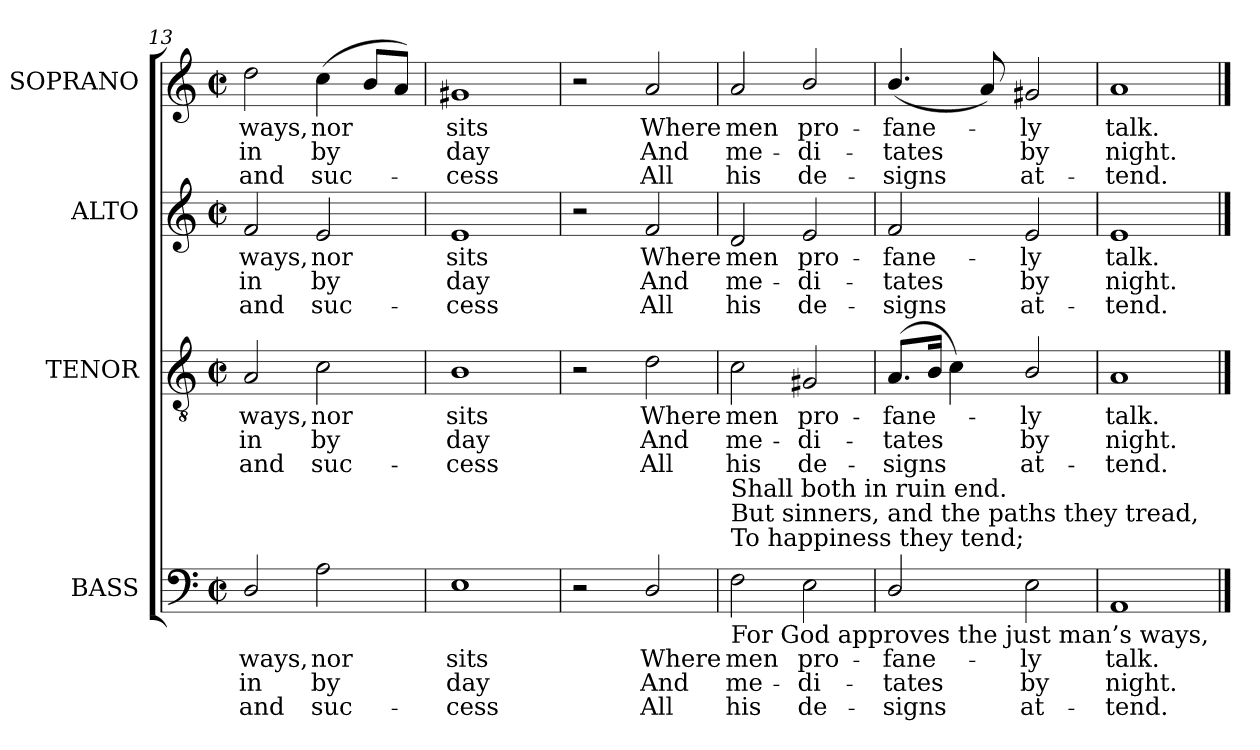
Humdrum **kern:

**kern	**text	**text	**text	**kern	**text	**text	**text	**kern	**text	**text	**text	**kern	**text	**text	**text
*part4	*part4	*part4	*part4	*part3	*part3	*part3	*part3	*part2	*part2	*part2	*part2	*part1	*part1	*part1	*part1
*staff4	*staff4	*staff4	*staff4	*staff3	*staff3	*staff3	*staff3	*staff2	*staff2	*staff2	*staff2	*staff1	*staff1	*staff1	*staff1
*I"BASS	*	*	*	*I"TENOR	*	*	*	*I"ALTO	*	*	*	*I"SOPRANO	*	*	*
*I'B.	*	*	*	*I'T.	*	*	*	*I'A.	*	*	*	*I'S.	*	*	*
*clefF4	*	*	*	*clefGv2	*	*	*	*clefG2	*	*	*	*clefG2	*	*	*
*	*	*	*	*ITrd7c12	*	*	*	*	*	*	*	*	*	*	*
*k[]	*	*	*	*k[]	*	*	*	*k[]	*	*	*	*k[]	*	*	*
*a:	*	*	*	*a:	*	*	*	*a:	*	*	*	*a:	*	*	*
*M2/2	*	*	*	*M2/2	*	*	*	*M2/2	*	*	*	*M2/2	*	*	*
*met(c|)	*	*	*	*met(c|)	*	*	*	*met(c|)	*	*	*	*met(c|)	*	*	*
=13	=13	=13	=13	=13	=13	=13	=13	=13	=13	=13	=13	=13	=13	=13	=13
!	!LO:LY:b:color=#000000	!LO:LY:b:color=#000000	!LO:LY:b:color=#000000	!	!	!	!	!	!	!	!	!	!	!	!
!	!	!	!	!	!LO:LY:b:color=#000000	!LO:LY:b:color=#000000	!LO:LY:b:color=#000000	!	!	!	!	!	!	!	!
!	!	!	!	!	!	!	!	!	!LO:LY:b:color=#000000	!LO:LY:b:color=#000000	!LO:LY:b:color=#000000	!	!	!	!
!	!	!	!	!	!	!	!	!	!	!	!	!	!LO:LY:b:color=#000000	!LO:LY:b:color=#000000	!LO:LY:b:color=#000000
2Di/	ways,	-in	and	2AAi/	ways,	-in	and	2fi/	ways,	-in	and	2ddi\	ways,	-in	and
!	!LO:LY:b:color=#000000	!LO:LY:b:color=#000000	!LO:LY:b:color=#000000	!	!	!	!	!	!	!	!	!	!	!	!
!	!	!	!	!	!LO:LY:b:color=#000000	!LO:LY:b:color=#000000	!LO:LY:b:color=#000000	!	!	!	!	!	!	!	!
!	!	!	!	!	!	!	!	!	!LO:LY:b:color=#000000	!LO:LY:b:color=#000000	!LO:LY:b:color=#000000	!	!	!	!
!	!	!	!	!	!	!	!	!	!	!	!	!	!LO:LY:b:color=#000000	!LO:LY:b:color=#000000	!LO:LY:b:color=#000000
2Ai\	nor	by	suc-	2Ci\	nor	by	suc-	2ei/	nor	by	suc-	(4cci\	nor	by	suc-
.	.	.	.	.	.	.	.	.	.	.	.	8bi/L	.	.	.
.	.	.	.	.	.	.	.	.	.	.	.	8ai/J)	.	.	.
=14	=14	=14	=14	=14	=14	=14	=14	=14	=14	=14	=14	=14	=14	=14	=14
!	!LO:LY:b:color=#000000	!LO:LY:b:color=#000000	!LO:LY:b:color=#000000	!	!	!	!	!	!	!	!	!	!	!	!
!	!	!	!	!	!LO:LY:b:color=#000000	!LO:LY:b:color=#000000	!LO:LY:b:color=#000000	!	!	!	!	!	!	!	!
!	!	!	!	!	!	!	!	!	!LO:LY:b:color=#000000	!LO:LY:b:color=#000000	!LO:LY:b:color=#000000	!	!	!	!
!	!	!	!	!	!	!	!	!	!	!	!	!	!LO:LY:b:color=#000000	!LO:LY:b:color=#000000	!LO:LY:b:color=#000000
1Ei	sits	day	-cess	1BBi	sits	day	-cess	1ei	sits	day	-cess	1g#Xi	sits	day	-cess
=15	=15	=15	=15	=15	=15	=15	=15	=15	=15	=15	=15	=15	=15	=15	=15
2r	.	.	.	2r	.	.	.	2r	.	.	.	2r	.	.	.
!	!LO:LY:b:color=#000000	!LO:LY:b:color=#000000	!LO:LY:b:color=#000000	!	!	!	!	!	!	!	!	!	!	!	!
!	!	!	!	!	!LO:LY:b:color=#000000	!LO:LY:b:color=#000000	!LO:LY:b:color=#000000	!	!	!	!	!	!	!	!
!	!	!	!	!	!	!	!	!	!LO:LY:b:color=#000000	!LO:LY:b:color=#000000	!LO:LY:b:color=#000000	!	!	!	!
!	!	!	!	!	!	!	!	!	!	!	!	!	!LO:LY:b:color=#000000	!LO:LY:b:color=#000000	!LO:LY:b:color=#000000
2Di/	Where	And	All	2Di\	Where	And	All	2fi/	Where	And	All	2ai/	Where	And	All
=16	=16	=16	=16	=16	=16	=16	=16	=16	=16	=16	=16	=16	=16	=16	=16
!	!LO:LY:b:color=#000000	!LO:LY:b:color=#000000	!LO:LY:b:color=#000000	!	!	!	!	!	!	!	!	!	!	!	!
!	!	!	!	!	!LO:LY:b:color=#000000	!LO:LY:b:color=#000000	!LO:LY:b:color=#000000	!	!	!	!	!	!	!	!
!	!	!	!	!	!	!	!	!	!LO:LY:b:color=#000000	!LO:LY:b:color=#000000	!LO:LY:b:color=#000000	!	!	!	!
!LO:TX:b:t=For God approves the just man’s ways,	!	!	!	!	!	!	!	!	!	!	!	!	!	!	!
!LO:TX:t=To happiness they tend;	!	!	!	!	!	!	!	!	!	!	!	!	!	!	!
!LO:TX:t=But sinners, and the paths they tread,	!	!	!	!	!	!	!	!	!	!	!	!	!	!	!
!LO:TX:t=Shall both in ruin end.	!	!	!	!	!	!	!	!	!	!	!	!	!	!	!
!	!	!	!	!	!	!	!	!	!	!	!	!	!LO:LY:b:color=#000000	!LO:LY:b:color=#000000	!LO:LY:b:color=#000000
2Fi\	men	me-	his	2Ci\	men	me-	his	2di/	men	me-	his	2ai/	men	me-	his
!	!LO:LY:b:color=#000000	!LO:LY:b:color=#000000	!LO:LY:b:color=#000000	!	!	!	!	!	!	!	!	!	!	!	!
!	!	!	!	!	!LO:LY:b:color=#000000	!LO:LY:b:color=#000000	!LO:LY:b:color=#000000	!	!	!	!	!	!	!	!
!	!	!	!	!	!	!	!	!	!LO:LY:b:color=#000000	!LO:LY:b:color=#000000	!LO:LY:b:color=#000000	!	!	!	!
!	!	!	!	!	!	!	!	!	!	!	!	!	!LO:LY:b:color=#000000	!LO:LY:b:color=#000000	!LO:LY:b:color=#000000
2Ei\	pro-	-di-	de-	2GG#Xi/	pro-	-di-	de-	2ei/	pro-	-di-	de-	2bi/	pro-	-di-	de-
=17	=17	=17	=17	=17	=17	=17	=17	=17	=17	=17	=17	=17	=17	=17	=17
!	!LO:LY:b:color=#000000	!LO:LY:b:color=#000000	!LO:LY:b:color=#000000	!	!	!	!	!	!	!	!	!	!	!	!
!	!	!	!	!	!LO:LY:b:color=#000000	!LO:LY:b:color=#000000	!LO:LY:b:color=#000000	!	!	!	!	!	!	!	!
!	!	!	!	!	!	!	!	!	!LO:LY:b:color=#000000	!LO:LY:b:color=#000000	!LO:LY:b:color=#000000	!	!	!	!
!	!	!	!	!	!	!	!	!	!	!	!	!	!LO:LY:b:color=#000000	!LO:LY:b:color=#000000	!LO:LY:b:color=#000000
2Di/	-fane-	-tates	-signs	(8.AAi/L	-fane-	-tates	-signs	2fi/	-fane-	-tates	-signs	(4.bi/	-fane-	-tates	-signs
.	.	.	.	16BBi/Jk	.	.	.	.	.	.	.	.	.	.	.
.	.	.	.	4Ci\)	.	.	.	.	.	.	.	.	.	.	.
.	.	.	.	.	.	.	.	.	.	.	.	8ai/)	.	.	.
!	!LO:LY:b:color=#000000	!LO:LY:b:color=#000000	!LO:LY:b:color=#000000	!	!	!	!	!	!	!	!	!	!	!	!
!	!	!	!	!	!LO:LY:b:color=#000000	!LO:LY:b:color=#000000	!LO:LY:b:color=#000000	!	!	!	!	!	!	!	!
!	!	!	!	!	!	!	!	!	!LO:LY:b:color=#000000	!LO:LY:b:color=#000000	!LO:LY:b:color=#000000	!	!	!	!
!	!	!	!	!	!	!	!	!	!	!	!	!	!LO:LY:b:color=#000000	!LO:LY:b:color=#000000	!LO:LY:b:color=#000000
2Ei\	-ly	by	at-	2BBi/	-ly	by	at-	2ei/	-ly	by	at-	2g#Xi/	-ly	by	at-
=18	=18	=18	=18	=18	=18	=18	=18	=18	=18	=18	=18	=18	=18	=18	=18
!	!LO:LY:b:color=#000000	!LO:LY:b:color=#000000	!LO:LY:b:color=#000000	!	!	!	!	!	!	!	!	!	!	!	!
!	!	!	!	!	!LO:LY:b:color=#000000	!LO:LY:b:color=#000000	!LO:LY:b:color=#000000	!	!	!	!	!	!	!	!
!	!	!	!	!	!	!	!	!	!LO:LY:b:color=#000000	!LO:LY:b:color=#000000	!LO:LY:b:color=#000000	!	!	!	!
!	!	!	!	!	!	!	!	!	!	!	!	!	!LO:LY:b:color=#000000	!LO:LY:b:color=#000000	!LO:LY:b:color=#000000
1AAi	talk.	night.	-tend.	1AAi	talk.	night.	-tend.	1ei	talk.	night.	-tend.	1ai	talk.	night.	-tend.
==	==	==	==	==	==	==	==	==	==	==	==	==	==	==	==
*-	*-	*-	*-	*-	*-	*-	*-	*-	*-	*-	*-	*-	*-	*-	*-
